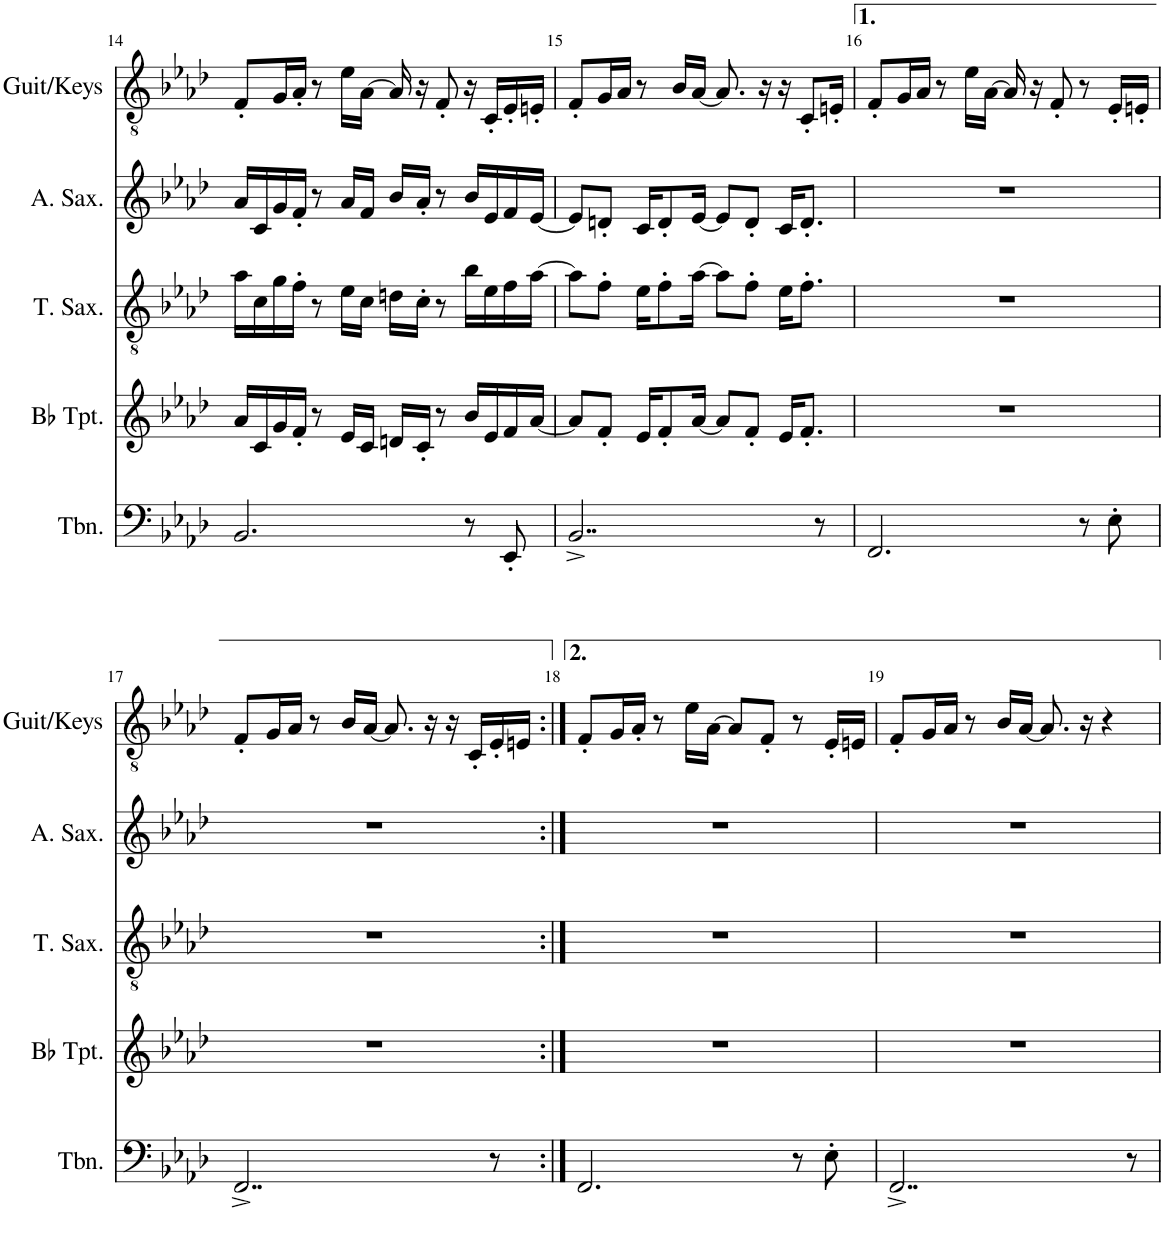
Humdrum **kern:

**kern	**kern	**kern	**kern	**kern
*part5	*part4	*part3	*part2	*part1
*staff5	*staff4	*staff3	*staff2	*staff1
*I"Trombone	*I"Bb Trumpet	*I"Tenor Saxophone	*I"Alto Saxophone	*I"Guit/Keys
*I'Tbn.	*I'Bb Tpt.	*I'T. Sax.	*I'A. Sax.	*I'Guit/Keys
!!LO:PB:g=z
*clefF4	*clefG2	*clefGv2	*clefG2	*clefGv2
*	*ITrd1c2	*ITrd8c14	*ITrd5c9	*
*k[b-e-a-d-]	*k[b-e-a-d-]	*k[b-e-a-d-]	*k[b-e-a-d-]	*k[b-e-a-d-]
*M4/4	*M4/4	*M4/4	*M4/4	*M4/4
=14	=14	=14	=14	=14
2.BB-/	16a-/LL	16a-\LL	16a-/LL	8F'/L
.	16c/	16c\	16c/	.
.	16g/	16g\	16g/	16G/L
.	16f'/JJ	16f'\JJ	16f'/JJ	16A-'/JJ
.	8r	8r	8r	8r
.	16e-/LL	16e-\LL	16a-/LL	16e-\LL
.	16c/JJ	16c\JJ	16f/JJ	[16A-\JJ
.	16dn/LL	16dn\LL	16b-/LL	16A-/]
.	16c'/JJ	16c'\JJ	16a-'/JJ	16r
.	8r	8r	8r	8F'/
8r	16b-/LL	16b-\LL	16b-/LL	16r
.	16e-/	16e-\	16e-/	16C'/LL
8EE-'/	16f/	16f\	16f/	16E-'/
.	[16a-/JJ	[16a-\JJ	[16e-/JJ	16En'/JJ
=15	=15	=15	=15	=15
2..BB-^/	8a-/L]	8a-\L]	8e-/L]	8F'/L
.	8f'/J	8f'\J	8dn'/J	16G/L
.	.	.	.	16A-/JJ
.	16e-/KL	16e-\KL	16c/KL	8r
.	8f'/	8f'\	8d'/	.
.	.	.	.	16B-/LL
.	[16a-/Jk	[16a-\Jk	[16e-/Jk	[16A-/JJ
.	8a-/L]	8a-\L]	8e-/L]	8.A-/]
.	8f'/J	8f'\J	8d'/J	.
.	.	.	.	16r
.	16e-/KL	16e-\KL	16c/KL	16r
.	8.f'/J	8.f'\J	8.d'/J	8C'/L
8r	.	.	.	.
.	.	.	.	16En'/Jk
=16	=16	=16	=16	=16
2.FF/	1r	1r	1r	8F'/L
.	.	.	.	16G/L
.	.	.	.	16A-/JJ
.	.	.	.	8r
.	.	.	.	16e-\LL
.	.	.	.	[16A-\JJ
.	.	.	.	16A-/]
.	.	.	.	16r
.	.	.	.	8F'/
8r	.	.	.	8r
8E-'\	.	.	.	16E-'/LL
.	.	.	.	16En'/JJ
!!LO:LB:g=z
=17	=17	=17	=17	=17
2..FF^/	1r	1r	1r	8F'/L
.	.	.	.	16G/L
.	.	.	.	16A-/JJ
.	.	.	.	8r
.	.	.	.	16B-/LL
.	.	.	.	[16A-/JJ
.	.	.	.	8.A-/]
.	.	.	.	16r
.	.	.	.	16r
.	.	.	.	16C'/LL
8r	.	.	.	16E-'/
.	.	.	.	16En/JJ
=18:|!	=18:|!	=18:|!	=18:|!	=18:|!
2.FF/	1r	1r	1r	8F'/L
.	.	.	.	16G/L
.	.	.	.	16A-'/JJ
.	.	.	.	8r
.	.	.	.	16e-\LL
.	.	.	.	[16A-\JJ
.	.	.	.	8A-/L]
.	.	.	.	8F'/J
8r	.	.	.	8r
8E-'\	.	.	.	16E-'/LL
.	.	.	.	16En/JJ
=19	=19	=19	=19	=19
2..FF^/	1r	1r	1r	8F'/L
.	.	.	.	16G/L
.	.	.	.	16A-/JJ
.	.	.	.	8r
.	.	.	.	16B-/LL
.	.	.	.	[16A-/JJ
.	.	.	.	8.A-/]
.	.	.	.	16r
.	.	.	.	4r
8r	.	.	.	.
=	=	=	=	=
*-	*-	*-	*-	*-
